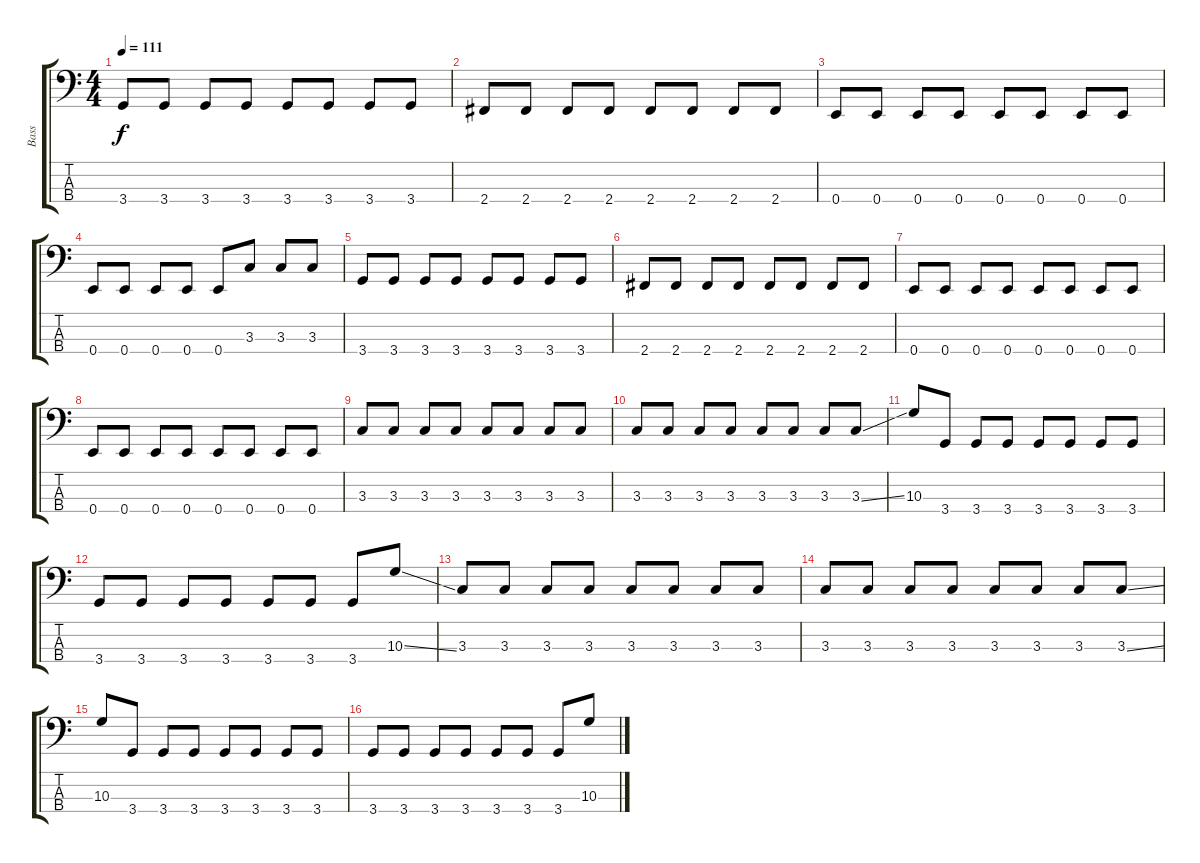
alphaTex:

\track ("Bass" "Bass") {instrument electricbassfinger}
\staff {score tabs}
\tuning (G2 D2 A1 E1) {hide}
\ts (4 4)
\tempo 111
\clef f4
\ks c
3.4.8{dy f} 3.4.8 3.4.8 3.4.8 3.4.8 3.4.8 3.4.8 3.4.8 |
2.4.8 2.4.8 2.4.8 2.4.8 2.4.8 2.4.8 2.4.8 2.4.8 |
0.4.8 0.4.8 0.4.8 0.4.8 0.4.8 0.4.8 0.4.8 0.4.8 |
0.4.8 0.4.8 0.4.8 0.4.8 0.4.8 3.3.8 3.3.8 3.3.8 |
3.4.8 3.4.8 3.4.8 3.4.8 3.4.8 3.4.8 3.4.8 3.4.8 |
2.4.8 2.4.8 2.4.8 2.4.8 2.4.8 2.4.8 2.4.8 2.4.8 |
0.4.8 0.4.8 0.4.8 0.4.8 0.4.8 0.4.8 0.4.8 0.4.8 |
0.4.8 0.4.8 0.4.8 0.4.8 0.4.8 0.4.8 0.4.8 0.4.8 |
3.3.8 3.3.8 3.3.8 3.3.8 3.3.8 3.3.8 3.3.8 3.3.8 |
3.3.8 3.3.8 3.3.8 3.3.8 3.3.8 3.3.8 3.3.8 3.3{ss}.8 |
10.3.8 3.4.8 3.4.8 3.4.8 3.4.8 3.4.8 3.4.8 3.4.8 |
3.4.8 3.4.8 3.4.8 3.4.8 3.4.8 3.4.8 3.4.8 10.3{ss}.8 |
3.3.8 3.3.8 3.3.8 3.3.8 3.3.8 3.3.8 3.3.8 3.3.8 |
3.3.8 3.3.8 3.3.8 3.3.8 3.3.8 3.3.8 3.3.8 3.3{ss}.8 |
10.3.8 3.4.8 3.4.8 3.4.8 3.4.8 3.4.8 3.4.8 3.4.8 |
3.4.8 3.4.8 3.4.8 3.4.8 3.4.8 3.4.8 3.4.8 10.3{ss}.8
